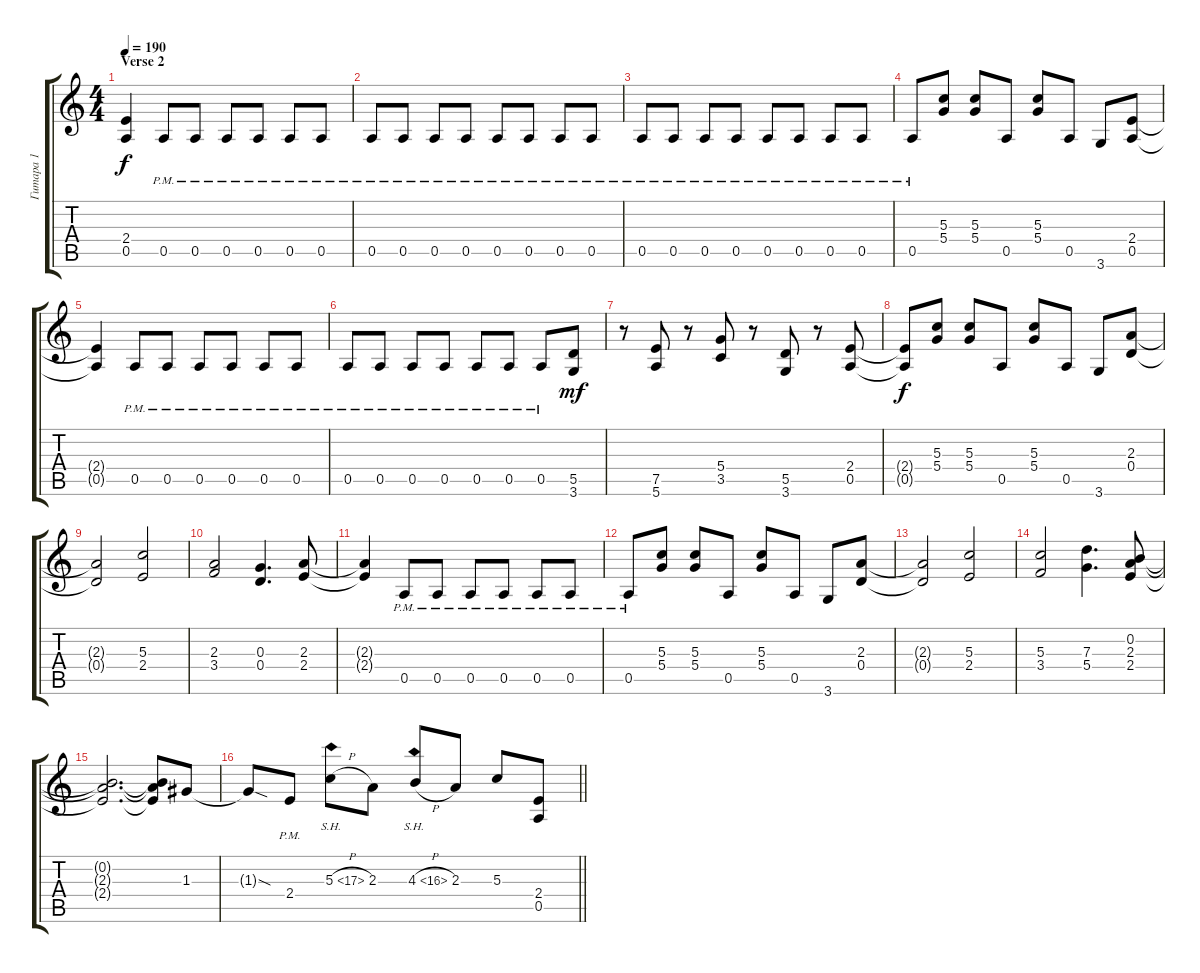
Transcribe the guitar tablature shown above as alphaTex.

\track ("Гитара 1" "Гитара 1") {instrument distortionguitar}
\staff {score tabs}
\tuning (E4 B3 G3 D3 A2 E2) {hide}
\ts (4 4)
\section ("" "Verse 2")
\tempo 190
\clef g2
\ks aminor
(2.4{t} 0.5{t}).4{dy f} 0.5{pm}.8 0.5{pm}.8 0.5{pm}.8 0.5{pm}.8 0.5{pm}.8 0.5{pm}.8 |
0.5{pm}.8 0.5{pm}.8 0.5{pm}.8 0.5{pm}.8 0.5{pm}.8 0.5{pm}.8 0.5{pm}.8 0.5{pm}.8 |
0.5{pm}.8 0.5{pm}.8 0.5{pm}.8 0.5{pm}.8 0.5{pm}.8 0.5{pm}.8 0.5{pm}.8 0.5{pm}.8 |
0.5{pm}.8 (5.3 5.4).8 (5.3 5.4).8 0.5.8 (5.3 5.4).8 0.5.8 3.6.8 (2.4 0.5).8 |
(2.4{t} 0.5{t}).4 0.5{pm}.8 0.5{pm}.8 0.5{pm}.8 0.5{pm}.8 0.5{pm}.8 0.5{pm}.8 |
0.5{pm}.8 0.5{pm}.8 0.5{pm}.8 0.5{pm}.8 0.5{pm}.8 0.5{pm}.8 0.5{pm}.8 (5.5 3.6).8{dy mf} |
r.8 (7.5 5.6).8 r.8 (5.4 3.5).8 r.8 (5.5 3.6).8 r.8 (2.4 0.5).8 |
(2.4{t} 0.5{t}).8{dy f} (5.3 5.4).8 (5.3 5.4).8 0.5.8 (5.3 5.4).8 0.5.8 3.6.8 (2.3 0.4).8 |
(2.3{t} 0.4{t}).2 (5.3 2.4).2 |
(2.3 3.4).2 (0.3 0.4).4{d} (2.3 2.4).8 |
(2.3{t} 2.4{t}).4 0.5{pm}.8 0.5{pm}.8 0.5{pm}.8 0.5{pm}.8 0.5{pm}.8 0.5{pm}.8 |
0.5{pm}.8 (5.3 5.4).8 (5.3 5.4).8 0.5.8 (5.3 5.4).8 0.5.8 3.6.8 (2.3 0.4).8 |
(2.3{t} 0.4{t}).2 (5.3 2.4).2 |
(5.3 3.4).2 (7.3 5.4).4{d} (0.2 2.3 2.4).8 |
(0.2{t} 2.3{t} 2.4{t}).2{d} (0.2{t} 2.3{t} 2.4{t}).8 1.3.8 |
\barLineRight lightlight
1.3{sod t}.8 2.4{pm}.8 5.3{sh 12 h}.8 2.3.8 4.3{sh 12 h}.8 2.3.8 5.3.8 (2.4 0.5).8
